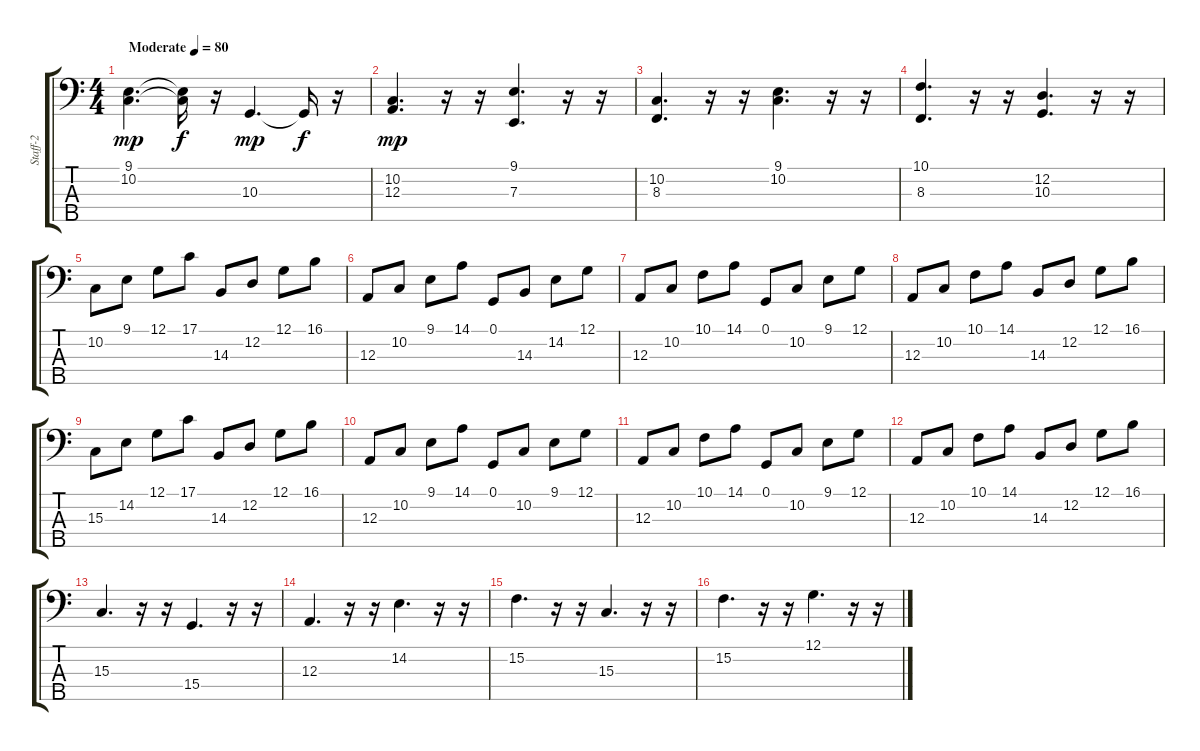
\track ("Staff-2" "Staff-2") {instrument acousticgrandpiano}
\staff {score tabs}
\tuning (G2 D2 A1 E1 B0) {hide}
\ts (4 4)
\tempo (80 "Moderate")
\clef f4
\ks c
(9.1 10.2).4{d dy mp instrument acousticgrandpiano} (9.1{t} 10.2{t}).16{dy f} r.16 10.3.4{d dy mp} 10.3{t}.16{dy f} r.16 |
(10.2 12.3).4{d dy mp} r.16 r.16 (9.1 7.3).4{d} r.16 r.16 |
(10.2 8.3).4{d} r.16 r.16 (9.1 10.2).4{d} r.16 r.16 |
(10.1 8.3).4{d} r.16 r.16 (12.2 10.3).4{d} r.16 r.16 |
10.2.8 9.1.8 12.1.8 17.1.8 14.3.8 12.2.8 12.1.8 16.1.8 |
12.3.8 10.2.8 9.1.8 14.1.8 0.1.8 14.3.8 14.2.8 12.1.8 |
12.3.8 10.2.8 10.1.8 14.1.8 0.1.8 10.2.8 9.1.8 12.1.8 |
12.3.8 10.2.8 10.1.8 14.1.8 14.3.8 12.2.8 12.1.8 16.1.8 |
15.3.8 14.2.8 12.1.8 17.1.8 14.3.8 12.2.8 12.1.8 16.1.8 |
12.3.8 10.2.8 9.1.8 14.1.8 0.1.8 10.2.8 9.1.8 12.1.8 |
12.3.8 10.2.8 10.1.8 14.1.8 0.1.8 10.2.8 9.1.8 12.1.8 |
12.3.8 10.2.8 10.1.8 14.1.8 14.3.8 12.2.8 12.1.8 16.1.8 |
15.3.4{d} r.16 r.16 15.4.4{d} r.16 r.16 |
12.3.4{d} r.16 r.16 14.2.4{d} r.16 r.16 |
15.2.4{d} r.16 r.16 15.3.4{d} r.16 r.16 |
15.2.4{d} r.16 r.16 12.1.4{d} r.16 r.16
